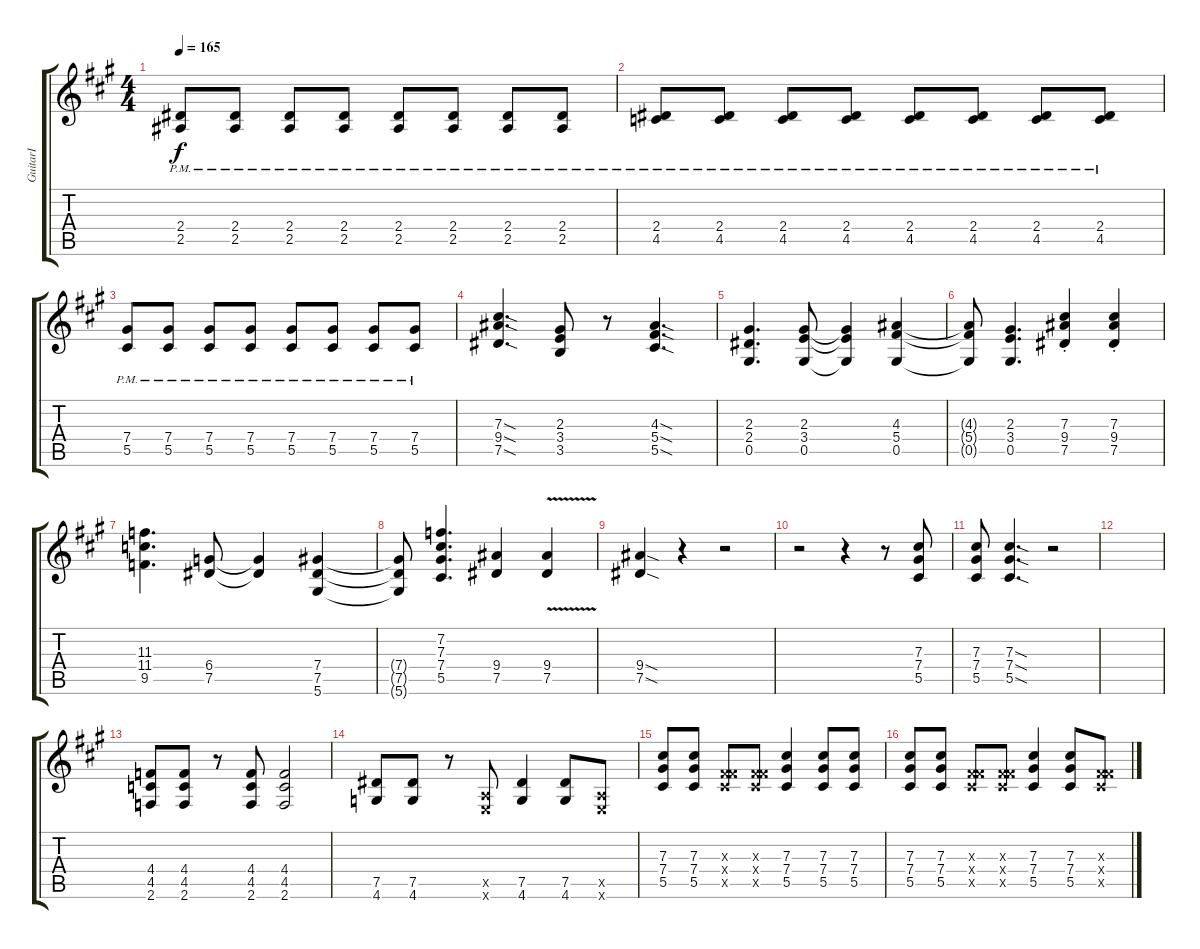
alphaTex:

\track ("GuitarⅠ" "GuitarⅠ") {instrument overdrivenguitar}
\staff {score tabs}
\tuning (Eb4 Bb3 Gb3 Db3 Ab2 Eb2) {hide}
\ts (4 4)
\tempo 165
\clef g2
\ks a
(2.4{pm} 2.5{pm}).8{dy f} (2.4{pm} 2.5{pm}).8 (2.4{pm} 2.5{pm}).8 (2.4{pm} 2.5{pm}).8 (2.4{pm} 2.5{pm}).8 (2.4{pm} 2.5{pm}).8 (2.4{pm} 2.5{pm}).8 (2.4{pm} 2.5{pm}).8 |
(2.4{pm} 4.5{pm}).8 (2.4{pm} 4.5{pm}).8 (2.4{pm} 4.5{pm}).8 (2.4{pm} 4.5{pm}).8 (2.4{pm} 4.5{pm}).8 (2.4{pm} 4.5{pm}).8 (2.4{pm} 4.5{pm}).8 (2.4{pm} 4.5{pm}).8 |
(7.4{pm} 5.5{pm}).8 (7.4{pm} 5.5{pm}).8 (7.4{pm} 5.5{pm}).8 (7.4{pm} 5.5{pm}).8 (7.4{pm} 5.5{pm}).8 (7.4{pm} 5.5{pm}).8 (7.4{pm} 5.5{pm}).8 (7.4{pm} 5.5{pm}).8 |
(7.3{sod} 9.4{sod} 7.5{sod}).4{d} (2.3 3.4 3.5).8 r.8 (4.3{sod} 5.4{sod} 5.5{sod}).4{d} |
(2.3 2.4 0.5).4{d} (2.3 3.4 0.5).8 (2.3{t} 3.4{t} 0.5{t}).4 (4.3 5.4 0.5).4 |
(4.3{t} 5.4{t} 0.5{t}).8 (2.3 3.4 0.5).4{d} (7.3{st} 9.4 7.5).4 (7.3{st} 9.4 7.5).4 |
(11.3 11.4 9.5).4{d} (6.4 7.5).8 (6.4{t} 7.5{t}).4 (7.4 7.5 5.6).4 |
(7.4{t} 7.5{t} 5.6{t}).8 (7.2 7.3 7.4 5.5).4{d} (9.4 7.5).4 (9.4{v} 7.5).4 |
(9.4{sod} 7.5{sod}).4 r.4 r.2 |
r.2 r.4 r.8 (7.3 7.4 5.5).8 |
(7.3 7.4 5.5).8 (7.3{sod} 7.4{sod} 5.5{sod}).4{d} r.2 |
|
(4.4 4.5 2.6).8 (4.4 4.5 2.6).8 r.8 (4.4 4.5 2.6).8 (4.4 4.5 2.6).2 |
(7.5 4.6).8 (7.5 4.6).8 r.8 (1.5{x} 1.6{x}).8 (7.5 4.6).4 (7.5 4.6).8 (1.5{x} 1.6{x}).8 |
(7.3 7.4 5.5).8 (7.3 7.4 5.5).8 (0.3{x} 5.4{x} 5.5{x}).8 (0.3{x} 5.4{x} 5.5{x}).8 (7.3 7.4 5.5).4 (7.3 7.4 5.5).8 (7.3 7.4 5.5).8 |
(7.3 7.4 5.5).8 (7.3 7.4 5.5).8 (0.3{x} 5.4{x} 5.5{x}).8 (0.3{x} 5.4{x} 5.5{x}).8 (7.3 7.4 5.5).4 (7.3 7.4 5.5).8 (0.3{x} 5.4{x} 5.5{x}).8
